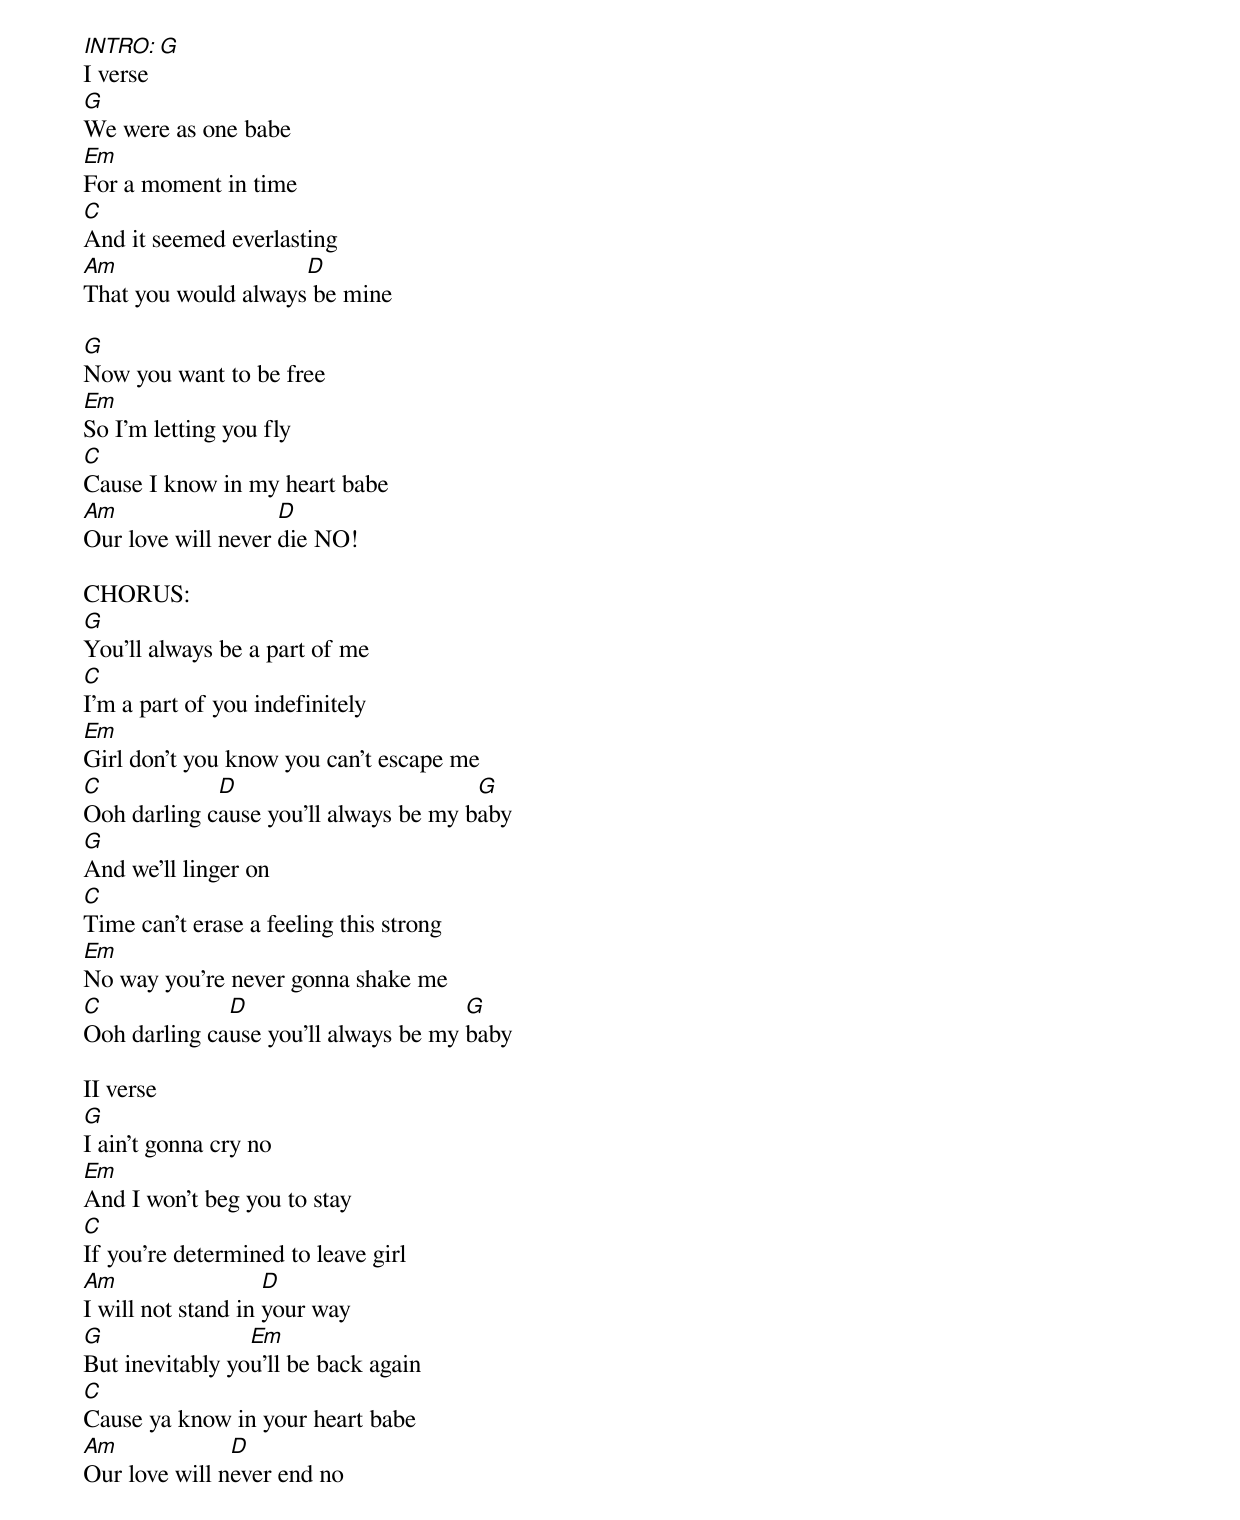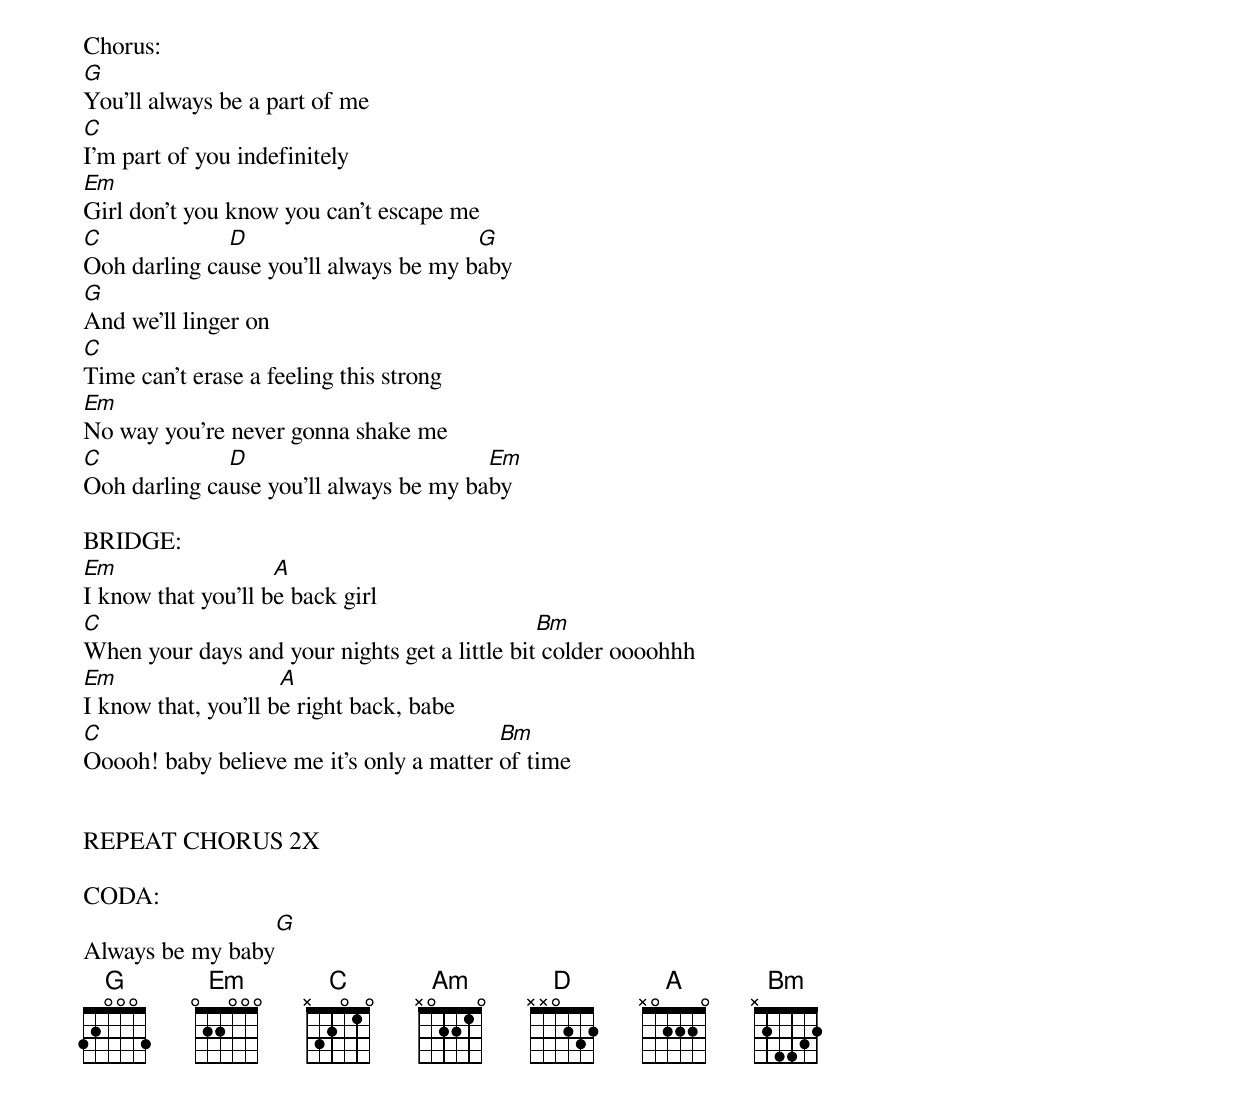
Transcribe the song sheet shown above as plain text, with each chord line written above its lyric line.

INTRO: G
I verse
G
We were as one babe
Em
For a moment in time
C
And it seemed everlasting
Am                   D
That you would always be mine

G
Now you want to be free
Em
So I'm letting you fly
C
Cause I know in my heart babe
Am                  D
Our love will never die NO!

CHORUS:
G
You'll always be a part of me
C
I'm a part of you indefinitely
Em
Girl don't you know you can't escape me
C            D                         G
Ooh darling cause you'll always be my baby
G
And we'll linger on
C
Time can't erase a feeling this strong
Em
No way you're never gonna shake me
C             D                       G
Ooh darling cause you'll always be my baby

II verse
G
I ain't gonna cry no
Em
And I won't beg you to stay
C
If you're determined to leave girl
Am                  D
I will not stand in your way
G                Em
But inevitably you'll be back again
C
Cause ya know in your heart babe
Am             D
Our love will never end no

Chorus:
G
You'll always be a part of me
C
I'm part of you indefinitely
Em
Girl don't you know you can't escape me
C             D                        G
Ooh darling cause you'll always be my baby
G
And we'll linger on
C
Time can't erase a feeling this strong
Em
No way you're never gonna shake me
C             D                         Em
Ooh darling cause you'll always be my baby

BRIDGE:
Em                  A
I know that you'll be back girl
C                                              Bm
When your days and your nights get a little bit colder oooohhh
Em                   A
I know that, you'll be right back, babe
C                                         Bm
Ooooh! baby believe me it's only a matter of time


REPEAT CHORUS 2X

CODA:
                   G
Always be my baby
